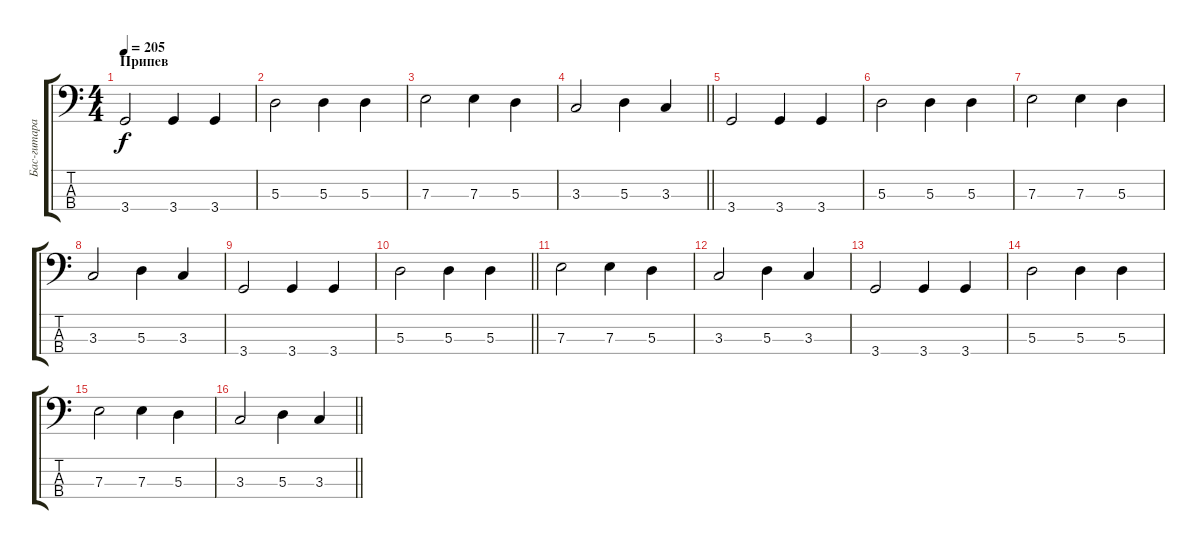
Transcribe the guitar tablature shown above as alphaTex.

\track ("Бас-гитара" "Бас-гитара") {instrument electricbassfinger}
\staff {score tabs}
\tuning (G2 D2 A1 E1) {hide}
\ts (4 4)
\section ("" "Припев")
\tempo 205
\clef f4
\ks c
3.4.2{dy f} 3.4.4 3.4.4 |
5.3.2 5.3.4 5.3.4 |
7.3.2 7.3.4 5.3.4 |
\barLineRight lightlight
3.3.2 5.3.4 3.3.4 |
3.4.2 3.4.4 3.4.4 |
5.3.2 5.3.4 5.3.4 |
7.3.2 7.3.4 5.3.4 |
3.3.2 5.3.4 3.3.4 |
3.4.2 3.4.4 3.4.4 |
\barLineRight lightlight
5.3.2 5.3.4 5.3.4 |
7.3.2 7.3.4 5.3.4 |
3.3.2 5.3.4 3.3.4 |
3.4.2 3.4.4 3.4.4 |
5.3.2 5.3.4 5.3.4 |
7.3.2 7.3.4 5.3.4 |
\barLineRight lightlight
3.3.2 5.3.4 3.3.4
